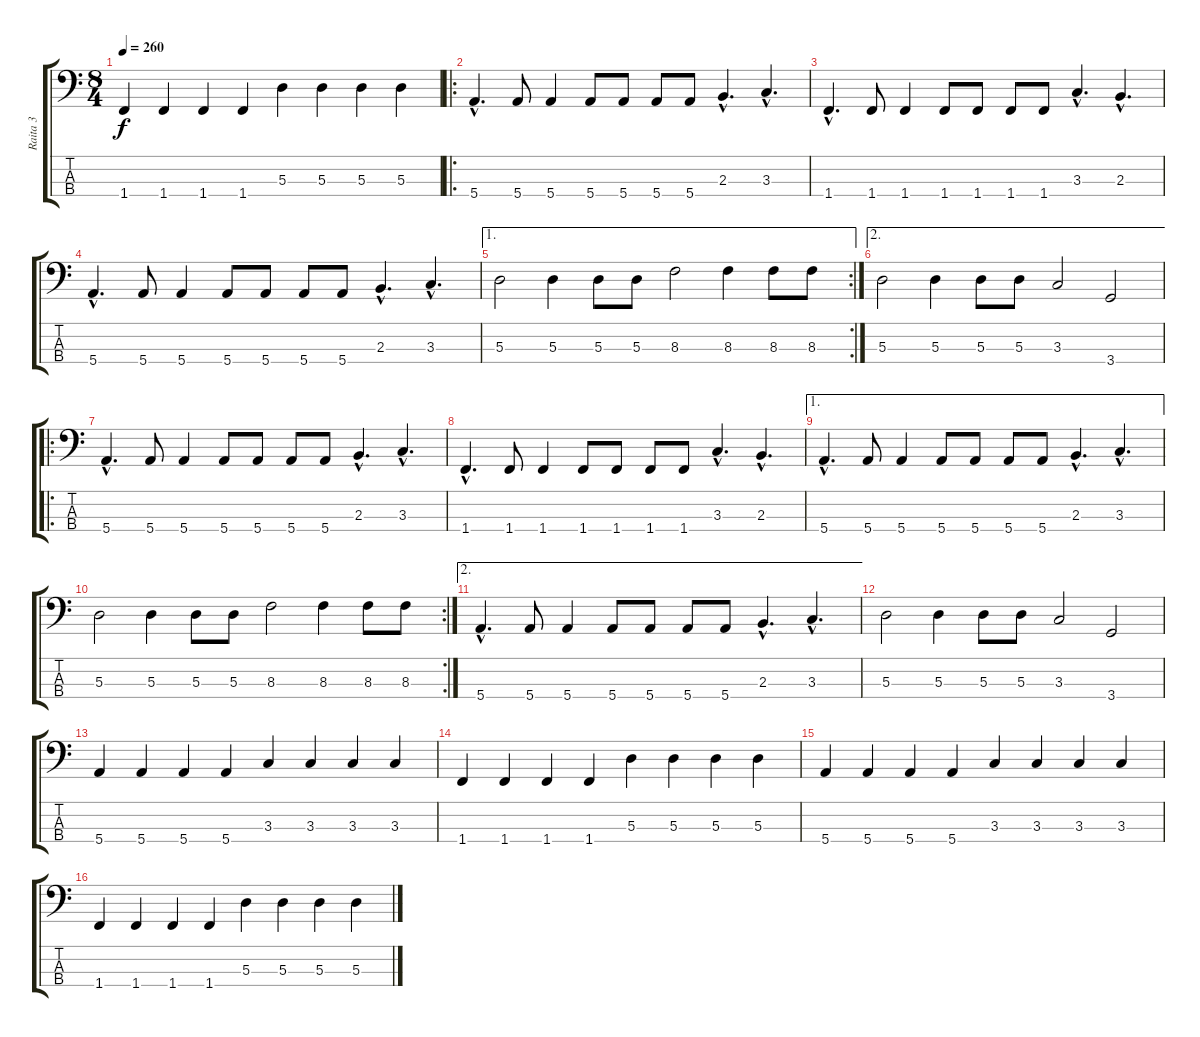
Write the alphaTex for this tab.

\track ("Raita 3" "Raita 3") {instrument electricbassfinger}
\staff {score tabs}
\tuning (G2 D2 A1 E1) {hide}
\ts (8 4)
\tempo 260
\clef f4
\ks c
1.4.4{dy f} 1.4.4 1.4.4 1.4.4 5.3.4 5.3.4 5.3.4 5.3.4 |
\ro
5.4{hac}.4{d} 5.4.8 5.4.4 5.4.8 5.4.8 5.4.8 5.4.8 2.3{hac}.4{d} 3.3{hac}.4{d} |
1.4{hac}.4{d} 1.4.8 1.4.4 1.4.8 1.4.8 1.4.8 1.4.8 3.3{hac}.4{d} 2.3{hac}.4{d} |
5.4{hac}.4{d} 5.4.8 5.4.4 5.4.8 5.4.8 5.4.8 5.4.8 2.3{hac}.4{d} 3.3{hac}.4{d} |
\ae 1
\rc 2
5.3.2 5.3.4 5.3.8 5.3.8 8.3.2 8.3.4 8.3.8 8.3.8 |
\ae 2
5.3.2 5.3.4 5.3.8 5.3.8 3.3.2 3.4.2 |
\ro
5.4{hac}.4{d} 5.4.8 5.4.4 5.4.8 5.4.8 5.4.8 5.4.8 2.3{hac}.4{d} 3.3{hac}.4{d} |
1.4{hac}.4{d} 1.4.8 1.4.4 1.4.8 1.4.8 1.4.8 1.4.8 3.3{hac}.4{d} 2.3{hac}.4{d} |
\ae 1
5.4{hac}.4{d} 5.4.8 5.4.4 5.4.8 5.4.8 5.4.8 5.4.8 2.3{hac}.4{d} 3.3{hac}.4{d} |
\rc 2
5.3.2 5.3.4 5.3.8 5.3.8 8.3.2 8.3.4 8.3.8 8.3.8 |
\ae 2
5.4{hac}.4{d} 5.4.8 5.4.4 5.4.8 5.4.8 5.4.8 5.4.8 2.3{hac}.4{d} 3.3{hac}.4{d} |
5.3.2 5.3.4 5.3.8 5.3.8 3.3.2 3.4.2 |
5.4.4 5.4.4 5.4.4 5.4.4 3.3.4 3.3.4 3.3.4 3.3.4 |
1.4.4 1.4.4 1.4.4 1.4.4 5.3.4 5.3.4 5.3.4 5.3.4 |
5.4.4 5.4.4 5.4.4 5.4.4 3.3.4 3.3.4 3.3.4 3.3.4 |
1.4.4 1.4.4 1.4.4 1.4.4 5.3.4 5.3.4 5.3.4 5.3.4
